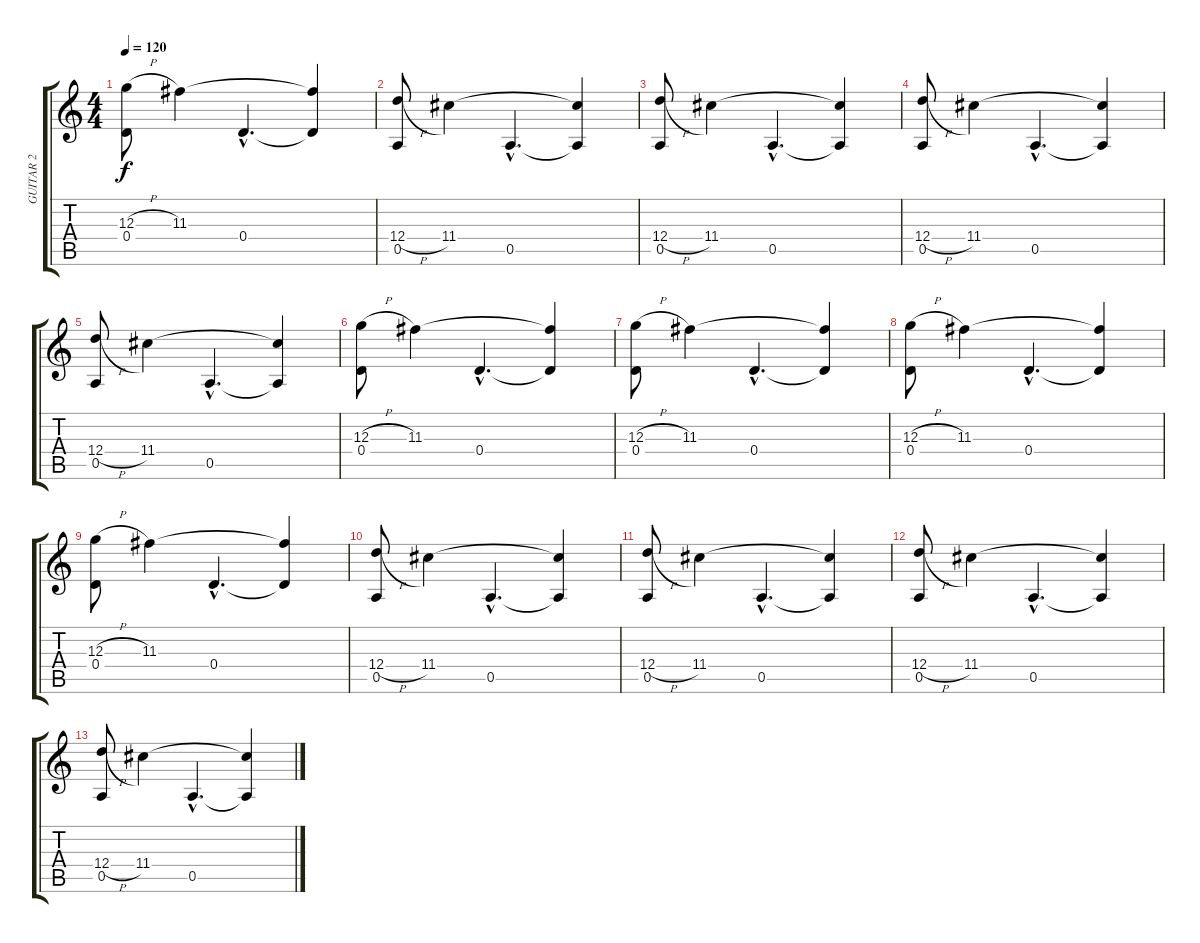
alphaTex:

\track ("GUITAR 2" "GUITAR 2") {instrument overdrivenguitar}
\staff {score tabs}
\tuning (E4 B3 G3 D3 A2 D2) {hide}
\ts (4 4)
\tempo 120
\clef g2
\ks c
(12.3{h} 0.4).8{dy f} 11.3.4 0.4{hac}.4{d} (11.3{t} 0.4{t}).4 |
(12.4{h} 0.5).8 11.4.4 0.5{hac}.4{d} (11.4{t} 0.5{t}).4 |
(12.4{h} 0.5).8 11.4.4 0.5{hac}.4{d} (11.4{t} 0.5{t}).4 |
(12.4{h} 0.5).8 11.4.4 0.5{hac}.4{d} (11.4{t} 0.5{t}).4 |
(12.4{h} 0.5).8 11.4.4 0.5{hac}.4{d} (11.4{t} 0.5{t}).4 |
(12.3{h} 0.4).8 11.3.4 0.4{hac}.4{d} (11.3{t} 0.4{t}).4 |
(12.3{h} 0.4).8 11.3.4 0.4{hac}.4{d} (11.3{t} 0.4{t}).4 |
(12.3{h} 0.4).8 11.3.4 0.4{hac}.4{d} (11.3{t} 0.4{t}).4 |
(12.3{h} 0.4).8 11.3.4 0.4{hac}.4{d} (11.3{t} 0.4{t}).4 |
(12.4{h} 0.5).8 11.4.4 0.5{hac}.4{d} (11.4{t} 0.5{t}).4 |
(12.4{h} 0.5).8 11.4.4 0.5{hac}.4{d} (11.4{t} 0.5{t}).4 |
(12.4{h} 0.5).8 11.4.4 0.5{hac}.4{d} (11.4{t} 0.5{t}).4 |
(12.4{h} 0.5).8 11.4.4 0.5{hac}.4{d} (11.4{t} 0.5{t}).4
